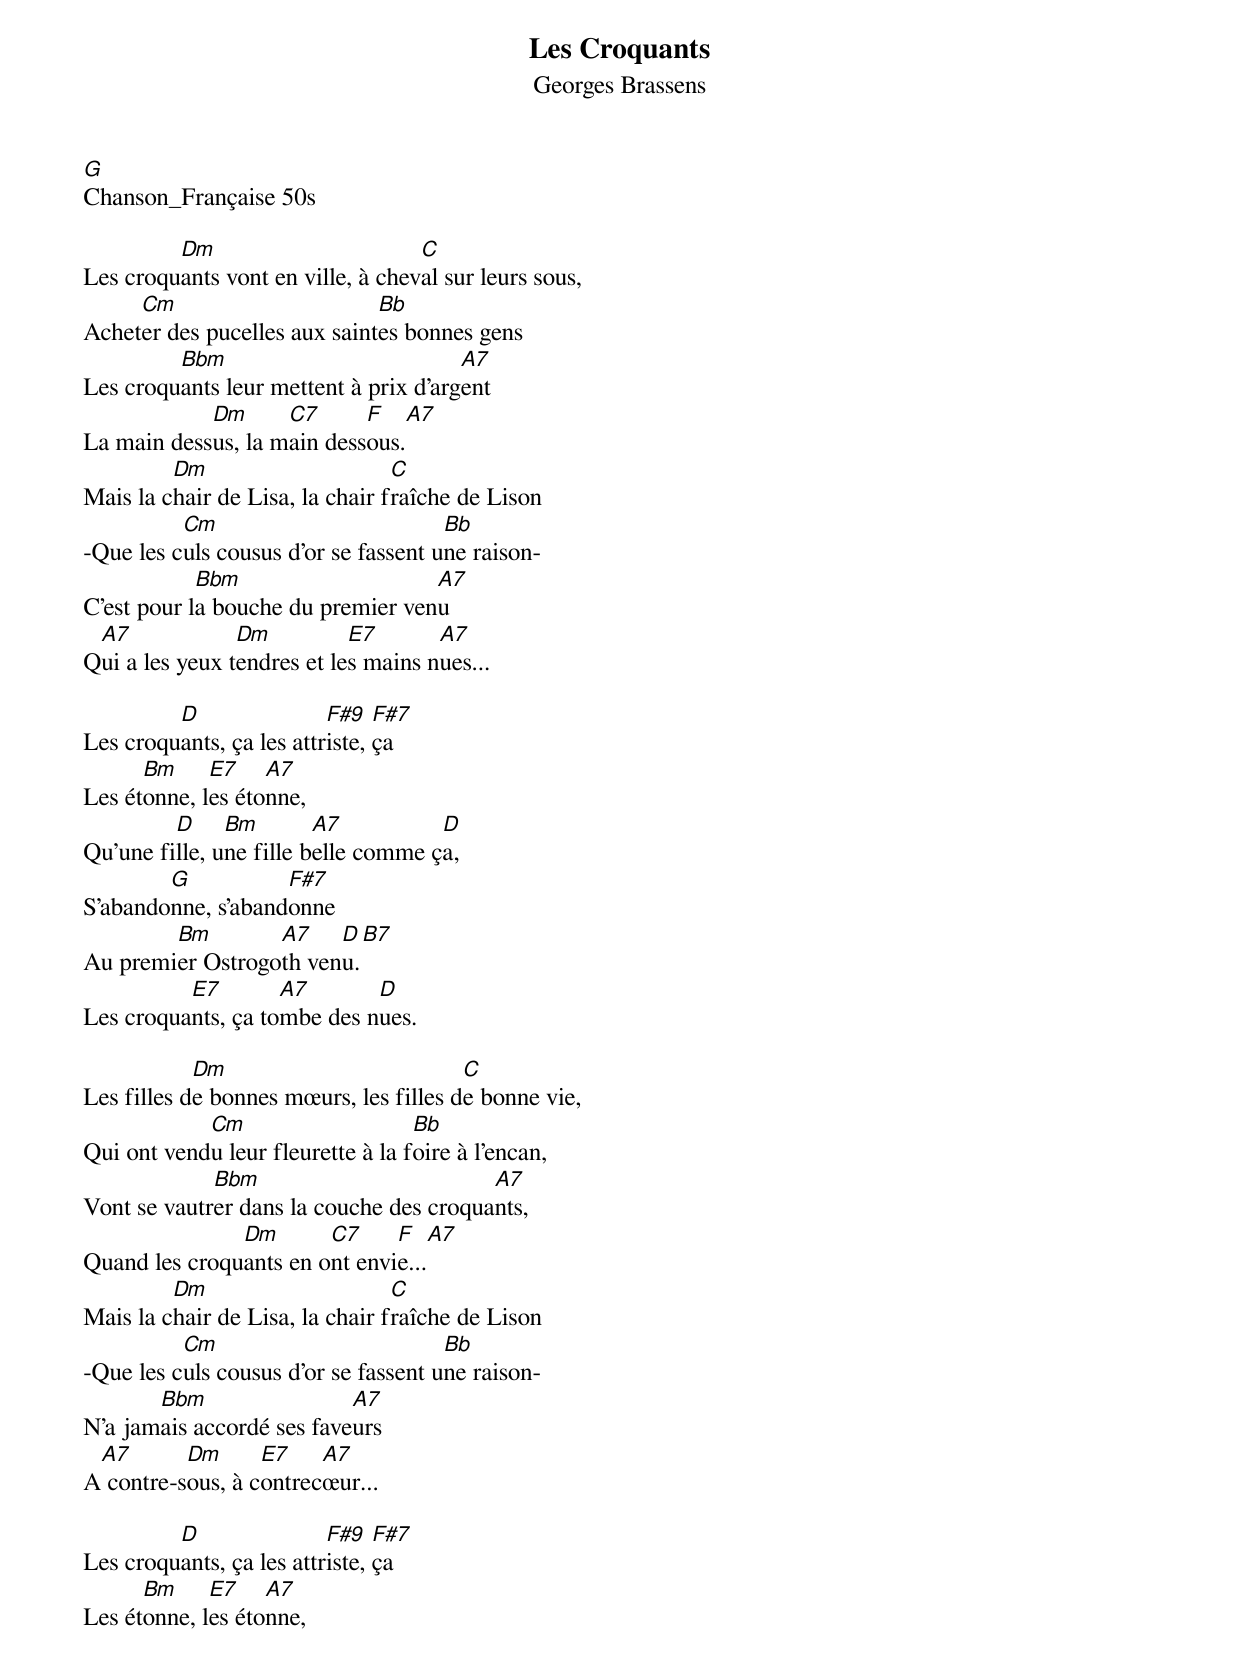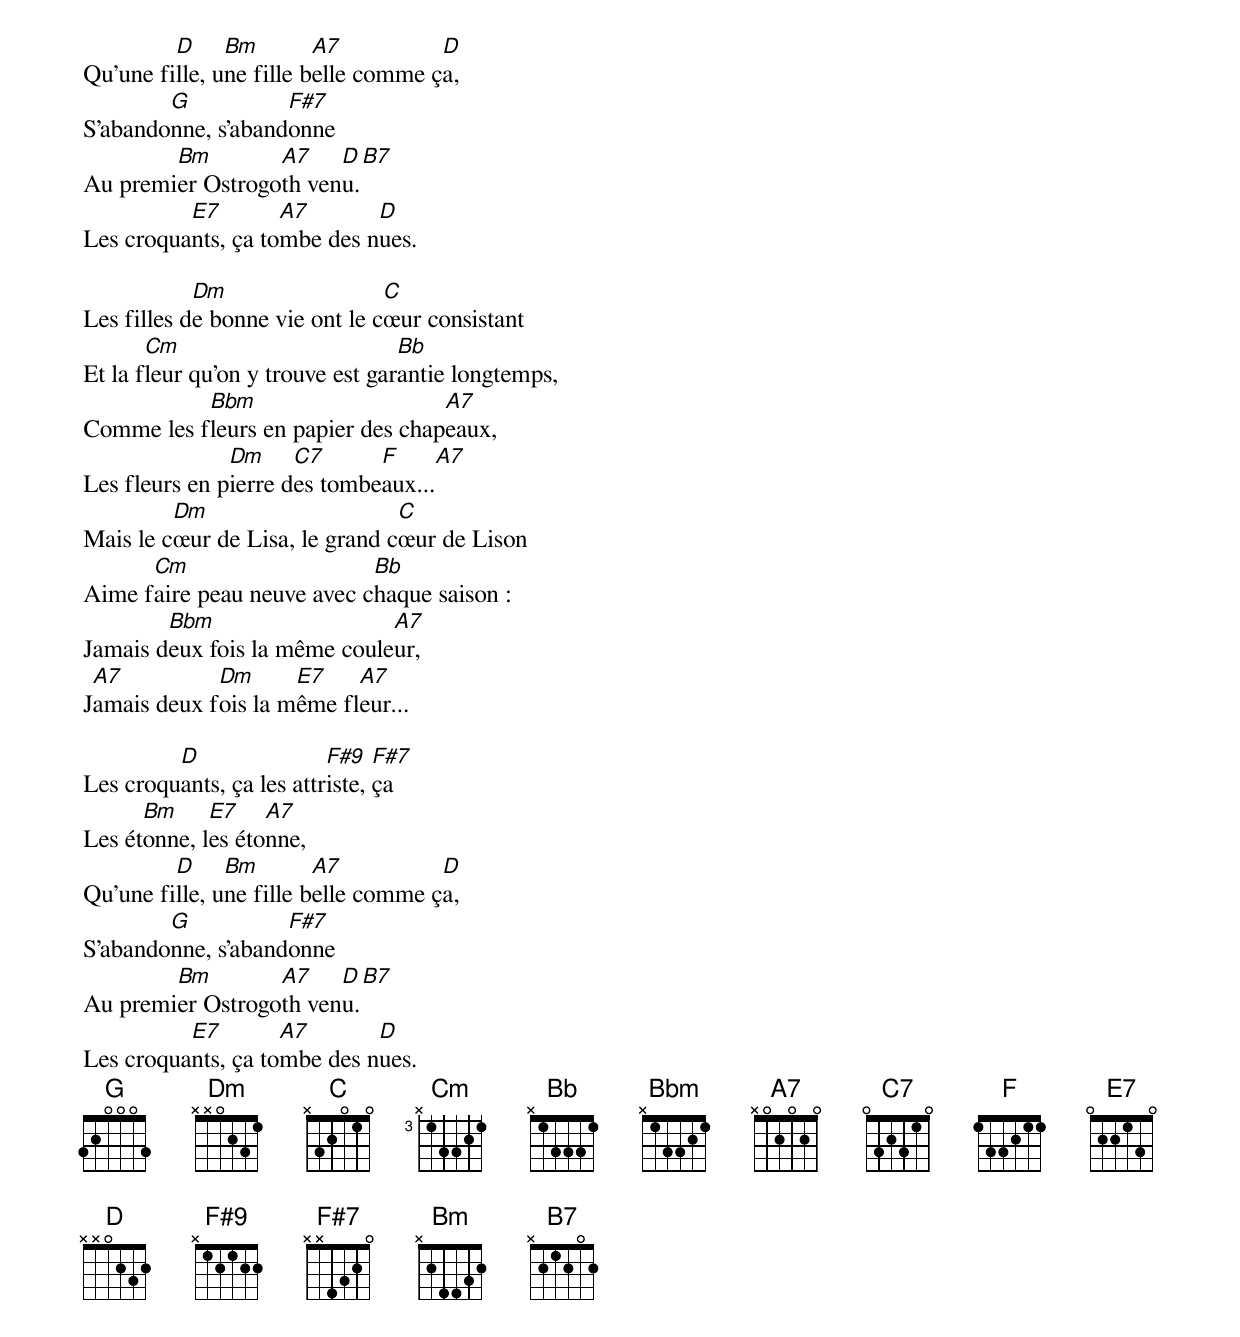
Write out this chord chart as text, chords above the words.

Les Croquants
Georges Brassens
G
Chanson_Française 50s

         Dm                        C
Les croquants vont en ville, à cheval sur leurs sous,
     Cm                       Bb
Acheter des pucelles aux saintes bonnes gens
         Bbm                           A7
Les croquants leur mettent à prix d'argent
            Dm      C7      F      A7
La main dessus, la main dessous.
         Dm                      C
Mais la chair de Lisa, la chair fraîche de Lison
          Cm                          Bb
-Que les culs cousus d'or se fassent une raison-
            Bbm                    A7
C'est pour la bouche du premier venu
 A7             Dm          E7       A7
Qui a les yeux tendres et les mains nues...

         D                F#9   F#7
Les croquants, ça les attriste, ça
      Bm     E7    A7
Les étonne, les étonne,
         D     Bm        A7          D
Qu'une fille, une fille belle comme ça,
        G           F#7
S'abandonne, s'abandonne
        Bm        A7    D        B7
Au premier Ostrogoth venu.
          E7        A7       D
Les croquants, ça tombe des nues.

            Dm                          C
Les filles de bonnes mœurs, les filles de bonne vie,
            Cm                     Bb
Qui ont vendu leur fleurette à la foire à l'encan,
             Bbm                         A7
Vont se vautrer dans la couche des croquants,
               Dm       C7     F     A7
Quand les croquants en ont envie...
         Dm                      C
Mais la chair de Lisa, la chair fraîche de Lison
          Cm                          Bb
-Que les culs cousus d'or se fassent une raison-
       Bbm                 A7
N'a jamais accordé ses faveurs
 A7       Dm      E7    A7
A contre-sous, à contrecœur...

         D                F#9   F#7
Les croquants, ça les attriste, ça
      Bm     E7    A7
Les étonne, les étonne,
         D     Bm        A7          D
Qu'une fille, une fille belle comme ça,
        G           F#7
S'abandonne, s'abandonne
        Bm        A7    D        B7
Au premier Ostrogoth venu.
          E7        A7       D
Les croquants, ça tombe des nues.

            Dm                  C
Les filles de bonne vie ont le cœur consistant
       Cm                         Bb
Et la fleur qu'on y trouve est garantie longtemps,
           Bbm                     A7
Comme les fleurs en papier des chapeaux,
               Dm     C7      F      A7
Les fleurs en pierre des tombeaux...
         Dm                     C
Mais le cœur de Lisa, le grand cœur de Lison
      Cm                    Bb
Aime faire peau neuve avec chaque saison :
        Bbm                   A7
Jamais deux fois la même couleur,
 A7          Dm      E7    A7
Jamais deux fois la même fleur...

         D                F#9   F#7
Les croquants, ça les attriste, ça
      Bm     E7    A7
Les étonne, les étonne,
         D     Bm        A7          D
Qu'une fille, une fille belle comme ça,
        G           F#7
S'abandonne, s'abandonne
        Bm        A7    D        B7
Au premier Ostrogoth venu.
          E7        A7       D
Les croquants, ça tombe des nues.
